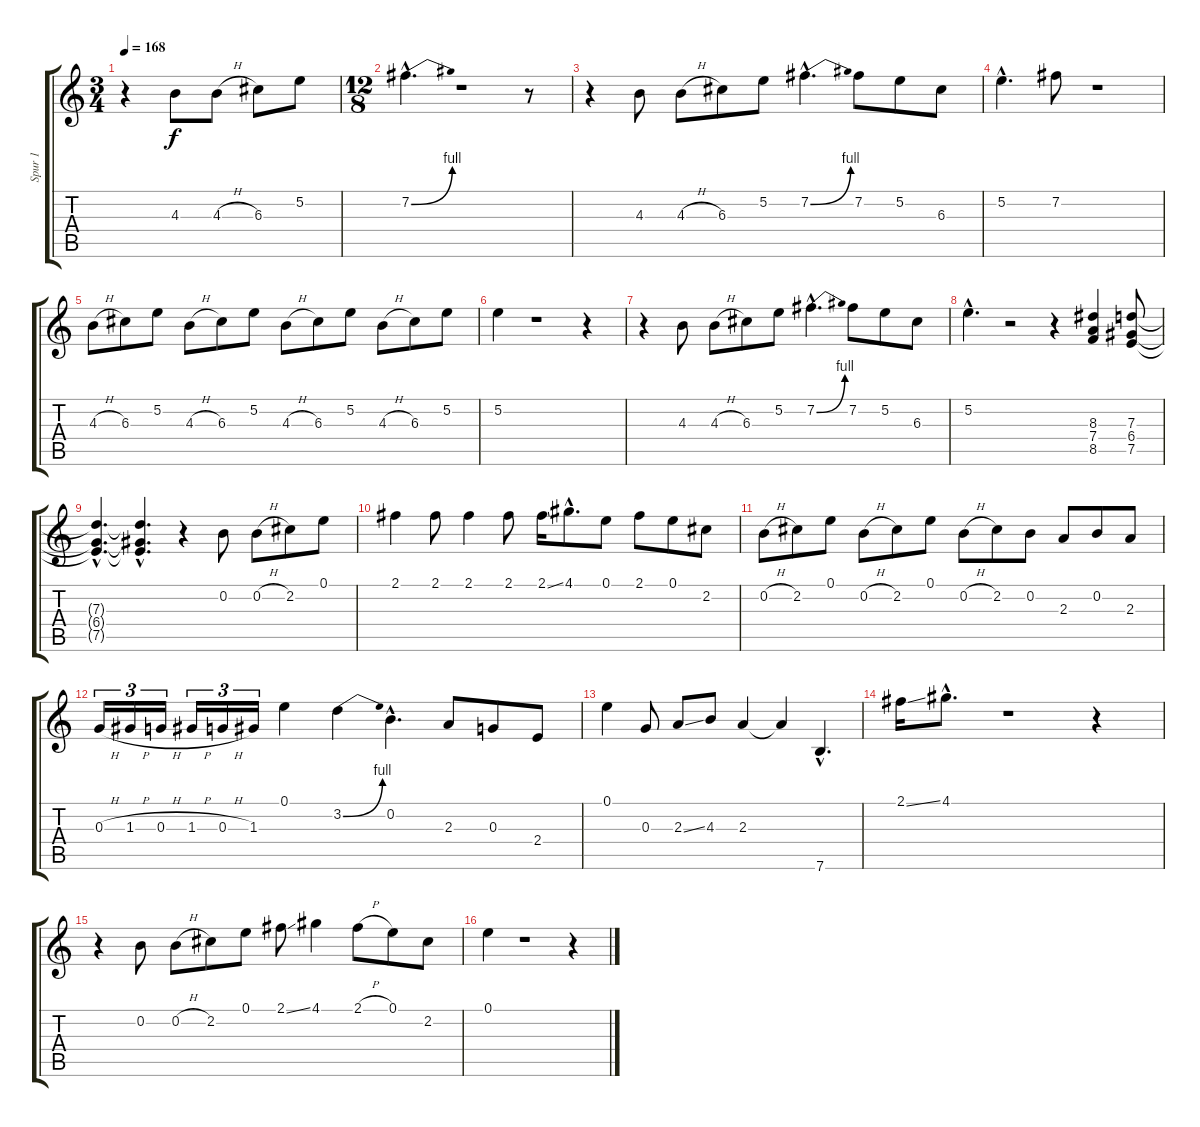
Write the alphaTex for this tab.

\track ("Spur 1" "Spur 1") {instrument overdrivenguitar}
\staff {score tabs}
\tuning (E4 B3 G3 D3 A2 E2) {hide}
\ts (3 4)
\tempo 168
\clef g2
\ks c
r.4{dy f instrument overdrivenguitar} 4.3.8 4.3{h}.8 6.3.8 5.2.8 |
\ts (12 8)
7.2{be (bend 0 0 60 4) hac}.4{d} r.1 r.8 |
r.4 4.3.8 4.3{h}.8 6.3.8 5.2.8 7.2{be (bend 0 0 60 4) hac}.4{d} 7.2.8 5.2.8 6.3.8 |
5.2{hac}.4{d} 7.2.8 r.1 |
4.3{h}.8 6.3.8 5.2.8 4.3{h}.8 6.3.8 5.2.8 4.3{h}.8 6.3.8 5.2.8 4.3{h}.8 6.3.8 5.2.8 |
5.2.4 r.1 r.4 |
r.4 4.3.8 4.3{h}.8 6.3.8 5.2.8 7.2{be (bend 0 0 60 4) hac}.4{d} 7.2.8 5.2.8 6.3.8 |
5.2{hac}.4{d} r.2 r.4 (8.3 7.4 8.5).4 (7.3 6.4 7.5).8 |
(7.3{hac t} 6.4{hac t} 7.5{hac t}).4{d} (7.3{hac t} 6.4{hac t} 7.5{hac t}).4{d} r.4 0.2.8 0.2{h}.8 2.2.8 0.1.8 |
2.1.4 2.1.8 2.1.4 2.1.8 2.1{ss}.16 4.1{hac}.8{d} 0.1.8 2.1.8 0.1.8 2.2.8 |
0.2{h}.8 2.2.8 0.1.8 0.2{h}.8 2.2.8 0.1.8 0.2{h}.8 2.2.8 0.2.8 2.3.8 0.2.8 2.3.8 |
0.3{h}.16{tu (3 2)} 1.3{h}.16{tu (3 2)} 0.3{h}.16{tu (3 2)} 1.3{h}.16{tu (3 2)} 0.3{h}.16{tu (3 2)} 1.3.16{tu (3 2)} 0.1.4 3.2{be (bend 0 0 60 4)}.4 0.2{hac}.4{d} 2.3.8 0.3.8 2.4.8 |
0.1.4 0.3.8 2.3{ss}.8 4.3.8 2.3.4 2.3{t}.4 7.6{hac}.4{d} |
2.1{ss}.16 4.1{hac}.8{d} r.1 r.4 |
r.4 0.2.8 0.2{h}.8 2.2.8 0.1.8 2.1{ss}.8 4.1.4 2.1{h}.8 0.1.8 2.2.8 |
0.1.4 r.1 r.4
